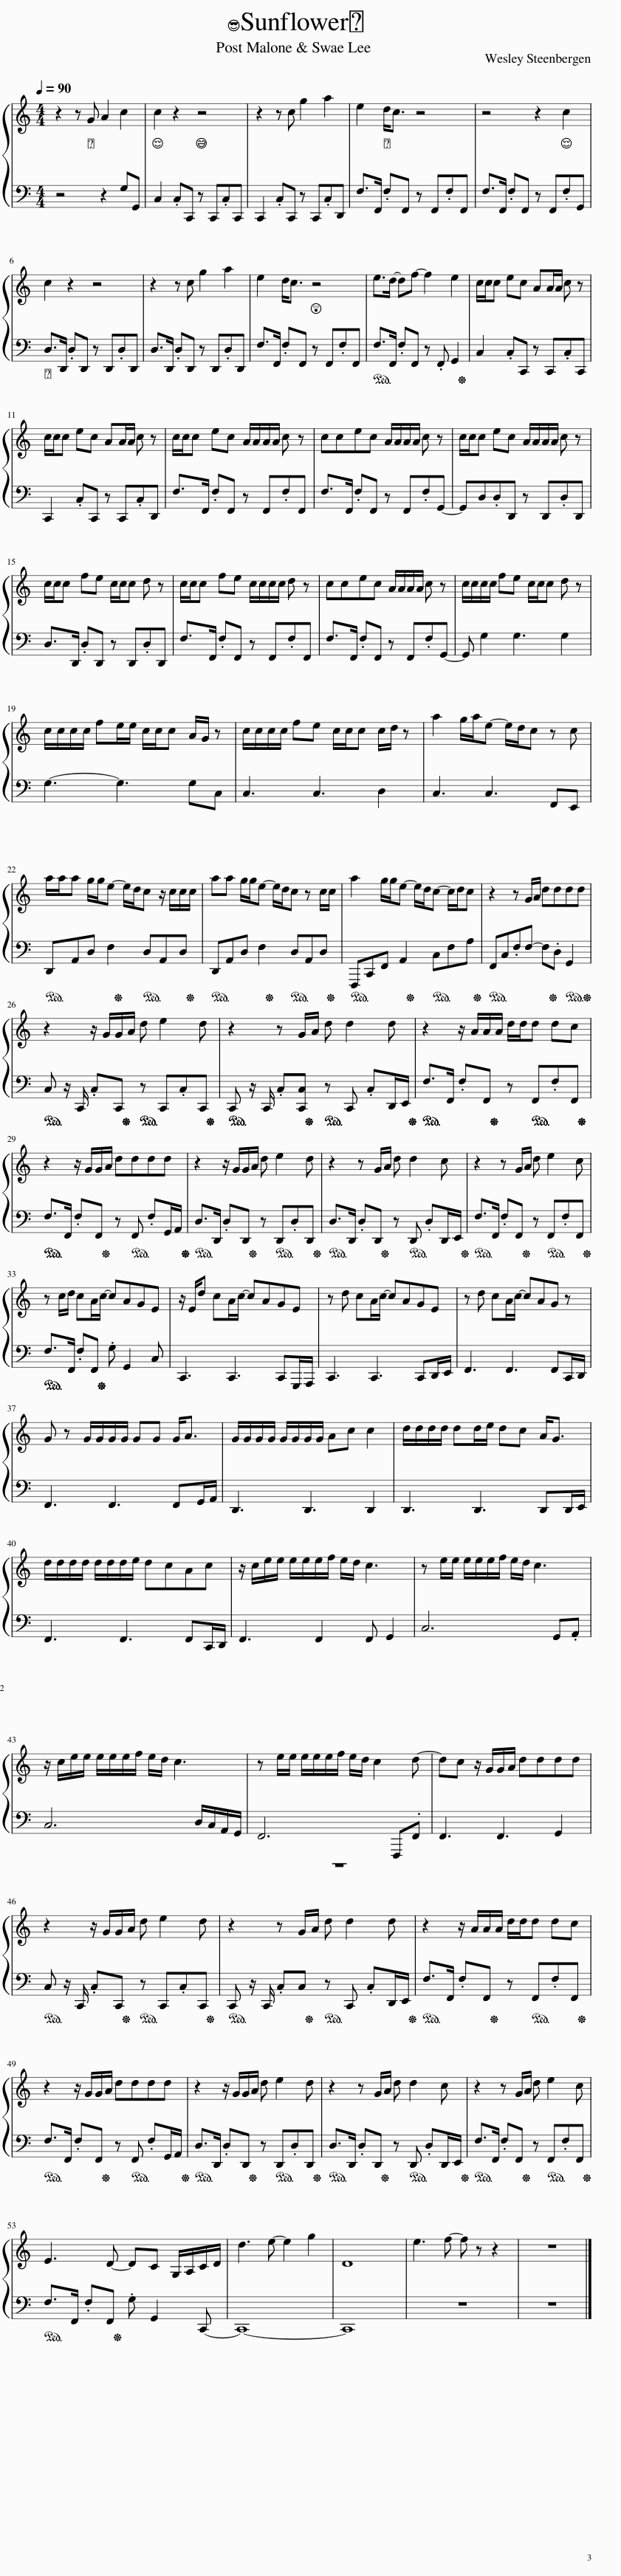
X:1
%%score { 1 | 2 }
L:1/8
Q:1/4=90
M:4/4
I:linebreak $
K:C
V:1 treble
V:2 bass
V:1
 z2 z G A2 c2 | c2 z2 z4 | z2 z c g2 a2 | e2 d<c z4 | z4 z2 c2 |$ %5
 c2 z2 z4 | z2 z c g2 a2 | e2 d<c z4 | e>d- df- f2 e2 | c/c/c ec AA/A/ c z |$ %10
 c/c/c ec AA/A/ c z | c/c/c ec A/A/A/A/ c z | ccec A/A/A/A/ c z | c/c/c ec A/A/A/A/ c z |$ c/c/c fe c/c/c d z | %15
 c/c/c fe c/c/c/c/ d z | ccec A/A/A/A/ c z | c/c/c/c/ fe c/c/c d z |$ c/c/c/c/ fe/e/ c/c/c A/G/ z | c/c/c/c/ fe c/c/c c/d/ z | %20
 a2 g/a/e- e/d/c z c |$ a/a/a g/g/e- e/d/c z/ c/c/c/ | aa g/g/e- e/d/c z c/c/ | a2 g/g/e- e/d/c- c/d/c | z2 z G/A/ dddd |$ %25
 z2 z/ G/G/A/ d e2 d | z2 z G/A/ d d2 d | z2 z/ A/A/A/ d/d/d dc |$ z2 z/ G/G/A/ dddd | z2 z/ G/G/A/ d e2 d | %30
 z2 z G/A/ d d2 c | z2 z G/A/ d e2 c |$ z c/d/ cA/c/- cAGE | z/ E/d cA/c/- cAGE | z d cA/c/- cAGE | %35
 z d cA/c/- cAG z |$ G z G/G/G/G/ GG G<A | G/G/G/G/ G/G/G/G/ Ac c2 | d/d/d/d/ dd/e/ dc A<G |$ d/d/d/d/ d/d/d/e/ dcAc | %40
 z/ c/e/e/ e/e/e/f/ e/d/ c3 | z e/e/ e/e/e/f/ e/d/ c3 |$ z/ c/e/e/ e/e/e/f/ e/d/ c3 | z e/e/ e/e/e/f/ e/d/ c2 d- | dc z/ G/G/A/ dddd |$ %45
 z2 z/ G/G/A/ d e2 d | z2 z G/A/ d d2 d | z2 z/ A/A/A/ d/d/d dc |$ z2 z/ G/G/A/ dddd | z2 z/ G/G/A/ d e2 d | %50
 z2 z G/A/ d d2 c | z2 z G/A/ d e2 c |$ E3 D- DC G,/A,/C/D/ | d3 e- e2 g2 | D8 | %55
 e3 f- f z z2 | z8 |] %57
V:2
 z4 z2 G,G,, | C,2 .C,C,, z C,,.C,C,, | C,,2 .C,C,, z C,,.C,D,, | F,>F,, .F,F,, z F,,.F,F,, | F,>F,, .F,F,, z F,,.F,G,, |$ %5
 D,>D,, .D,D,, z D,,.D,D,, | D,>D,, .D,D,, z D,,.D,D,, | F,>F,, .F,F,, z F,,.F,F,, |!ped! F,>F,, .F,F,, z .F,, G,,2!ped-up! | C,2 .C,C,, z C,,.C,C,, |$ %10
 C,,2 .C,C,, z C,,.C,D,, | F,>F,, .F,F,, z F,,.F,F,, | F,>F,, .F,F,, z F,,.F,G,,- | G,,D,.D,D,, z D,,.D,D,, |$ D,>D,, .D,D,, z D,,.D,D,, | %15
 F,>F,, .F,F,, z F,,.F,F,, | F,>F,, .F,F,, z F,,.F,G,,- | G,, G,2 G,3 G,2 |$ G,3- G,3 G,C, | C,3 C,3 D,2 | %20
 C,3 C,3 F,,E,, |$!ped! D,,A,,D, F,2!ped-up!!ped! D,A,,D,!ped-up! |!ped! D,,A,,D, F,2!ped-up!!ped! D,A,,D,!ped-up! |!ped! F,,,C,,F,, A,,2!ped-up!!ped! C,F,A,!ped-up! |!ped! F,,C,.F,F,- F,!ped-up!.D,!ped! G,,2!ped-up! |$ %25
!ped! C, z/ C,,/ .C,C,,!ped-up!!ped! z C,,.C,C,,!ped-up! |!ped! C,, z/ C,,/ .C,[C,,C,]!ped-up!!ped! z C,, .C,D,,/E,,/!ped-up! |!ped! F,>F,, .F,F,,!ped-up! z!ped-up!!ped! F,,.F,F,,!ped-up! |$!ped! F,>F,, .F,F,,!ped-up! z!ped! F,, .F,G,,/A,,/!ped-up! |!ped! D,>D,, .D,D,, z!ped-up!!ped! D,,.D,D,,!ped-up! | %30
!ped! D,>D,, .D,D,, z!ped-up!!ped! D,, .D,D,,/E,,/!ped-up! |!ped! F,>F,, .F,F,, z!ped-up!!ped! F,,.F,F,,!ped-up! |$!ped! F,>F,, .F,F,,!ped-up! .G, G,,2 C,!ped-up! | C,,3 C,,3 C,,G,,,/A,,,/ | C,,3 C,,3 C,,D,,/E,,/ | %35
 F,,3 F,,3 F,,C,,/D,,/ |$ F,,3 F,,3 F,,G,,/A,,/ | D,,3 D,,3 D,,2 | D,,3 D,,3 D,,D,,/E,,/ |$ F,,3 F,,3 F,,C,,/D,,/ | %40
 F,,3 F,,2 F,, G,,2 | C,6 G,,.A,, |$ C,6 D,/C,/A,,/G,,/ | F,,6 F,,,.F,, | F,,3 F,,3 G,,2 |$ %45
!ped! C, z/ C,,/ .C,C,,!ped-up!!ped! z C,,.C,C,, |!ped! C,, z/ C,,/ .C,C,!ped-up!!ped! z C,, .C,D,,/E,,/!ped-up! |!ped! F,>F,, .F,F,, z!ped-up!!ped! F,,.F,F,,!ped-up! |$!ped! F,>F,, .F,F,, z!ped-up!!ped! F,, .F,G,,/A,,/!ped-up! |!ped! D,>D,, .D,D,, z!ped-up!!ped! D,,.D,D,,!ped-up! | %50
!ped! D,>D,, .D,D,, z!ped-up!!ped! D,, .D,D,,/E,,/!ped-up! |!ped! F,>F,, .F,F,, z!ped-up!!ped! F,,.F,F,,!ped-up! |$!ped! F,>F,, .F,F,, .G, G,,2 C,,-!ped-up! | C,,8- | C,,8 | %55
 z8 | z8 |] %57
